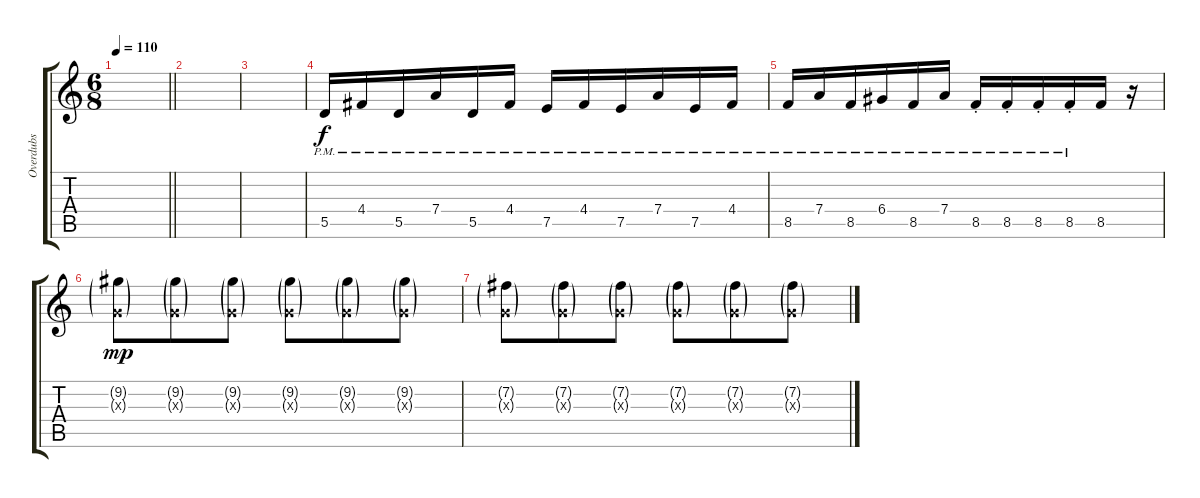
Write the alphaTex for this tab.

\track ("Overdubs" "Overdubs") {instrument overdrivenguitar}
\staff {score tabs}
\tuning (E4 B3 G3 D3 A2 E2) {hide}
\ts (6 8)
\tempo 110
\clef g2
\barLineRight lightlight
\ks c
|
\section ("" "")
|
|
5.5{pm}.16 4.4{pm}.16 5.5{pm}.16 7.4{pm}.16 5.5{pm}.16 4.4{pm}.16 7.5{pm}.16 4.4{pm}.16 7.5{pm}.16 7.4{pm}.16 7.5{pm}.16 4.4{pm}.16 |
8.5{pm}.16 7.4{pm}.16 8.5{pm}.16 6.4{pm}.16 8.5{pm}.16 7.4{pm}.16 8.5{pm st}.16 8.5{pm st}.16 8.5{pm st}.16 8.5{pm st}.16 8.5.16 r.16 |
(9.2{g} 0.3{g x}).8{dy mp volume 16} (9.2{g} 0.3{g x}).8 (9.2{g} 0.3{g x}).8 (9.2{g} 0.3{g x}).8 (9.2{g} 0.3{g x}).8 (9.2{g} 0.3{g x}).8 |
(7.2{g} 0.3{g x}).8 (7.2{g} 0.3{g x}).8 (7.2{g} 0.3{g x}).8 (7.2{g} 0.3{g x}).8 (7.2{g} 0.3{g x}).8 (7.2{g} 0.3{g x}).8
